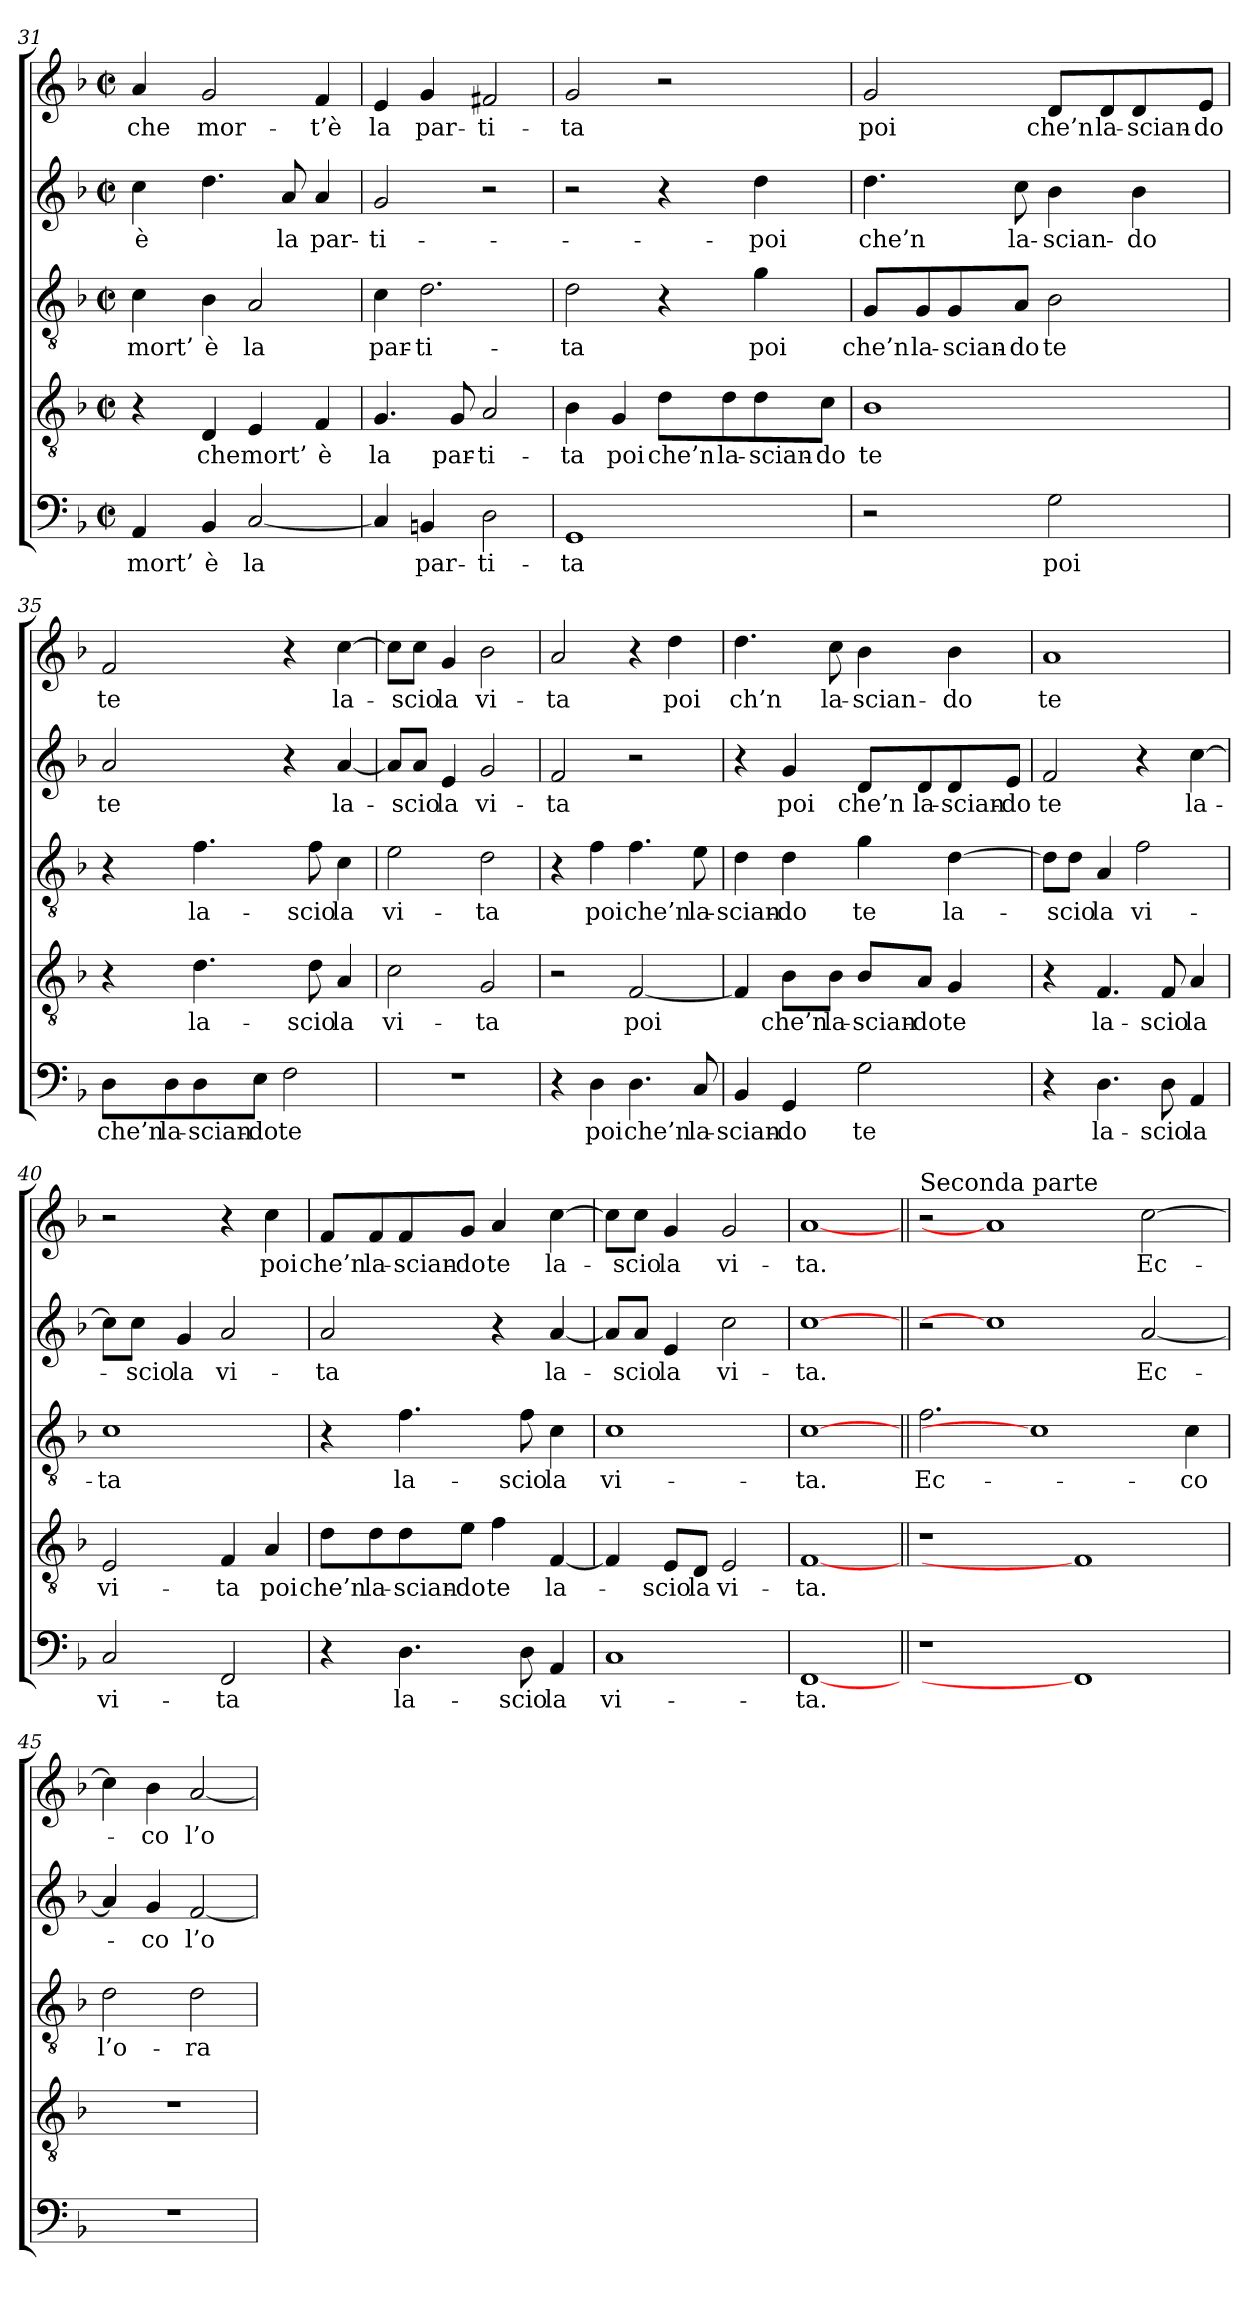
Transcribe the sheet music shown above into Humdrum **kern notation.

**kern	**text	**kern	**text	**kern	**text	**kern	**text	**kern	**text
*part5	*part5	*part4	*part4	*part3	*part3	*part2	*part2	*part1	*part1
*staff5	*staff5	*staff4	*staff4	*staff3	*staff3	*staff2	*staff2	*staff1	*staff1
!!LO:LB:g=z
*clefF4	*	*clefGv2	*	*clefGv2	*	*clefG2	*	*clefG2	*
*k[b-]	*	*k[b-]	*	*k[b-]	*	*k[b-]	*	*k[b-]	*
*F:	*	*F:	*	*F:	*	*F:	*	*F:	*
*M2/2	*	*M2/2	*	*M2/2	*	*M2/2	*	*M2/2	*
*met(c|)	*	*met(c|)	*	*met(c|)	*	*met(c|)	*	*met(c|)	*
=31	=31	=31	=31	=31	=31	=31	=31	=31	=31
!	!LO:LY:b	!	!	!	!LO:LY:b	!	!LO:LY:b	!	!LO:LY:b
4AA/	mort’	4r	.	4c\	mort’	4cc\	è	4a/	che
!	!LO:LY:b	!	!LO:LY:b	!	!LO:LY:b	!	!	!	!LO:LY:b
4BB-/	è	4D/	che	4B-\	è	4.dd\	.	2g/	mor-
!	!LO:LY:b	!	!LO:LY:b	!	!LO:LY:b	!	!	!	!
[2C/	la	4E/	mort’	2A/	la	.	.	.	.
!	!	!	!	!	!	!	!LO:LY:b	!	!
.	.	.	.	.	.	8a/	la	.	.
!	!	!	!LO:LY:b	!	!	!	!LO:LY:b	!	!LO:LY:b
.	.	4F/	è	.	.	4a/	par-	4f/	-t’è
=32	=32	=32	=32	=32	=32	=32	=32	=32	=32
!	!	!	!LO:LY:b	!	!LO:LY:b	!	!LO:LY:b	!	!LO:LY:b
4C/]	.	4.G/	la	4c\	par-	2g/	-ti-	4e/	la
!	!LO:LY:b	!	!	!	!LO:LY:b	!	!	!	!LO:LY:b
4BBn/	par-	.	.	2.d\	-ti-	.	.	4g/	par-
!	!	!	!LO:LY:b	!	!	!	!	!	!
.	.	8G/	par-	.	.	.	.	.	.
!	!LO:LY:b	!	!LO:LY:b	!	!	!	!LO:LY:b	!	!LO:LY:b
2D\	-ti-	2A/	-ti-	.	.	2r	-ta	2f#X/	-ti-
=33	=33	=33	=33	=33	=33	=33	=33	=33	=33
!	!LO:LY:b	!	!LO:LY:b	!	!LO:LY:b	!	!	!	!LO:LY:b
1GG	-ta	4B-\	-ta	2d\	-ta	2r	.	2g/	-ta
!	!	!	!LO:LY:b	!	!	!	!	!	!
.	.	4G/	poi	.	.	.	.	.	.
!	!	!	!LO:LY:b	!	!	!	!	!	!
.	.	8d\L	che’n	4r	.	4r	.	2r	.
!	!	!	!LO:LY:b	!	!	!	!	!	!
.	.	8d\	la-	.	.	.	.	.	.
!	!	!	!LO:LY:b	!	!LO:LY:b	!	!LO:LY:b	!	!
.	.	8d\	-scian-	4g\	poi	4dd\	poi	.	.
!	!	!	!LO:LY:b	!	!	!	!	!	!
.	.	8c\J	-do	.	.	.	.	.	.
=34	=34	=34	=34	=34	=34	=34	=34	=34	=34
!	!	!	!LO:LY:b	!	!LO:LY:b	!	!LO:LY:b	!	!LO:LY:b
2r	.	1B-	te	8G/L	che’n	4.dd\	che’n	2g/	poi
!	!	!	!	!	!LO:LY:b	!	!	!	!
.	.	.	.	8G/	la-	.	.	.	.
!	!	!	!	!	!LO:LY:b	!	!	!	!
.	.	.	.	8G/	-scian-	.	.	.	.
!	!	!	!	!	!LO:LY:b	!	!LO:LY:b	!	!
.	.	.	.	8A/J	-do	8cc\	la-	.	.
!	!LO:LY:b	!	!	!	!LO:LY:b	!	!LO:LY:b	!	!LO:LY:b
2G\	poi	.	.	2B-\	te	4b-\	-scian-	8d/L	che’n
!	!	!	!	!	!	!	!	!	!LO:LY:b
.	.	.	.	.	.	.	.	8d/	la-
!	!	!	!	!	!	!	!LO:LY:b	!	!LO:LY:b
.	.	.	.	.	.	4b-\	-do	8d/	-scian-
!	!	!	!	!	!	!	!	!	!LO:LY:b
.	.	.	.	.	.	.	.	8e/J	-do
=35	=35	=35	=35	=35	=35	=35	=35	=35	=35
!	!LO:LY:b	!	!	!	!	!	!LO:LY:b	!	!LO:LY:b
8D\L	che’n	4r	.	4r	.	2a/	te	2f/	te
!	!LO:LY:b	!	!	!	!	!	!	!	!
8D\	la-	.	.	.	.	.	.	.	.
!	!LO:LY:b	!	!LO:LY:b	!	!LO:LY:b	!	!	!	!
8D\	-scian-	4.d\	la-	4.f\	la-	.	.	.	.
!	!LO:LY:b	!	!	!	!	!	!	!	!
8E\J	-do	.	.	.	.	.	.	.	.
!	!LO:LY:b	!	!	!	!	!	!	!	!
2F\	te	.	.	.	.	4r	.	4r	.
!	!	!	!LO:LY:b	!	!LO:LY:b	!	!	!	!
.	.	8d\	-scio	8f\	-scio	.	.	.	.
!	!	!	!LO:LY:b	!	!LO:LY:b	!	!LO:LY:b	!	!LO:LY:b
.	.	4A/	la	4c\	la	[4a/	la-	[4cc\	la-
=36	=36	=36	=36	=36	=36	=36	=36	=36	=36
!	!	!	!LO:LY:b	!	!LO:LY:b	!	!	!	!
1r	.	2c\	vi-	2e\	vi-	8a/L]	.	8cc\L]	.
!	!	!	!	!	!	!	!LO:LY:b	!	!LO:LY:b
.	.	.	.	.	.	8a/J	-scio	8cc\J	-scio
!	!	!	!	!	!	!	!LO:LY:b	!	!LO:LY:b
.	.	.	.	.	.	4e/	la	4g/	la
!	!	!	!LO:LY:b	!	!LO:LY:b	!	!LO:LY:b	!	!LO:LY:b
.	.	2G/	-ta	2d\	-ta	2g/	vi-	2b-\	vi-
!!LO:LB:g=z
=37	=37	=37	=37	=37	=37	=37	=37	=37	=37
!	!	!	!	!	!	!	!LO:LY:b	!	!LO:LY:b
4r	.	2r	.	4r	.	2f/	-ta	2a/	-ta
!	!LO:LY:b	!	!	!	!LO:LY:b	!	!	!	!
4D\	poi	.	.	4f\	poi	.	.	.	.
!	!LO:LY:b	!	!LO:LY:b	!	!LO:LY:b	!	!	!	!
4.D\	che’n	[2F/	poi	4.f\	che’n	2r	.	4r	.
!	!	!	!	!	!	!	!	!	!LO:LY:b
.	.	.	.	.	.	.	.	4dd\	poi
!	!LO:LY:b	!	!	!	!LO:LY:b	!	!	!	!
8C/	la-	.	.	8e\	la-	.	.	.	.
=38	=38	=38	=38	=38	=38	=38	=38	=38	=38
!	!LO:LY:b	!	!	!	!LO:LY:b	!	!	!	!LO:LY:b
4BB-/	-scian-	4F/]	.	4d\	-scian-	4r	.	4.dd\	ch’n
!	!LO:LY:b	!	!LO:LY:b	!	!LO:LY:b	!	!LO:LY:b	!	!
4GG/	-do	8B-\L	che’n	4d\	-do	4g/	poi	.	.
!	!	!	!LO:LY:b	!	!	!	!	!	!LO:LY:b
.	.	8B-\J	la-	.	.	.	.	8cc\	la-
!	!LO:LY:b	!	!LO:LY:b	!	!LO:LY:b	!	!LO:LY:b	!	!LO:LY:b
2G\	te	8B-/L	-scian-	4g\	te	8d/L	che’n	4b-\	-scian-
!	!	!	!LO:LY:b	!	!	!	!LO:LY:b	!	!
.	.	8A/J	-do	.	.	8d/	la-	.	.
!	!	!	!LO:LY:b	!	!LO:LY:b	!	!LO:LY:b	!	!LO:LY:b
.	.	4G/	te	[4d\	la-	8d/	-scian-	4b-\	-do
!	!	!	!	!	!	!	!LO:LY:b	!	!
.	.	.	.	.	.	8e/J	-do	.	.
=39	=39	=39	=39	=39	=39	=39	=39	=39	=39
!	!	!	!	!	!	!	!LO:LY:b	!	!LO:LY:b
4r	.	4r	.	8d\L]	.	2f/	te	1a	te
!	!	!	!	!	!LO:LY:b	!	!	!	!
.	.	.	.	8d\J	-scio	.	.	.	.
!	!LO:LY:b	!	!LO:LY:b	!	!LO:LY:b	!	!	!	!
4.D\	la-	4.F/	la-	4A/	la	.	.	.	.
!	!	!	!	!	!LO:LY:b	!	!	!	!
.	.	.	.	2f\	vi-	4r	.	.	.
!	!LO:LY:b	!	!LO:LY:b	!	!	!	!	!	!
8D\	-scio	8F/	-scio	.	.	.	.	.	.
!	!LO:LY:b	!	!LO:LY:b	!	!	!	!LO:LY:b	!	!
4AA/	la	4A/	la	.	.	[4cc\	la-	.	.
=40	=40	=40	=40	=40	=40	=40	=40	=40	=40
!	!LO:LY:b	!	!LO:LY:b	!	!LO:LY:b	!	!	!	!
2C/	vi-	2E/	vi-	1c	-ta	8cc\L]	.	2r	.
!	!	!	!	!	!	!	!LO:LY:b	!	!
.	.	.	.	.	.	8cc\J	-scio	.	.
!	!	!	!	!	!	!	!LO:LY:b	!	!
.	.	.	.	.	.	4g/	la	.	.
!	!LO:LY:b	!	!LO:LY:b	!	!	!	!LO:LY:b	!	!
2FF/	-ta	4F/	-ta	.	.	2a/	vi-	4r	.
!	!	!	!LO:LY:b	!	!	!	!	!	!LO:LY:b
.	.	4A/	poi	.	.	.	.	4cc\	poi
=41	=41	=41	=41	=41	=41	=41	=41	=41	=41
!	!	!	!LO:LY:b	!	!	!	!LO:LY:b	!	!LO:LY:b
4r	.	8d\L	che’n	4r	.	2a/	-ta	8f/L	che’n
!	!	!	!LO:LY:b	!	!	!	!	!	!LO:LY:b
.	.	8d\	la-	.	.	.	.	8f/	la-
!	!LO:LY:b	!	!LO:LY:b	!	!LO:LY:b	!	!	!	!LO:LY:b
4.D\	la-	8d\	-scian-	4.f\	la-	.	.	8f/	-scian-
!	!	!	!LO:LY:b	!	!	!	!	!	!LO:LY:b
.	.	8e\J	-do	.	.	.	.	8g/J	-do
!	!	!	!LO:LY:b	!	!	!	!	!	!LO:LY:b
.	.	4f\	te	.	.	4r	.	4a/	te
!	!LO:LY:b	!	!	!	!LO:LY:b	!	!	!	!
8D\	-scio	.	.	8f\	-scio	.	.	.	.
!	!LO:LY:b	!	!LO:LY:b	!	!LO:LY:b	!	!LO:LY:b	!	!LO:LY:b
4AA/	la	[4F/	la-	4c\	la	[4a/	la-	[4cc\	la-
=42	=42	=42	=42	=42	=42	=42	=42	=42	=42
!	!LO:LY:b	!	!	!	!LO:LY:b	!	!	!	!
1C	vi-	4F/]	.	1c	vi-	8a/L]	.	8cc\L]	.
!	!	!	!	!	!	!	!LO:LY:b	!	!LO:LY:b
.	.	.	.	.	.	8a/J	-scio	8cc\J	-scio
!	!	!	!LO:LY:b	!	!	!	!LO:LY:b	!	!LO:LY:b
.	.	8E/L	-scio	.	.	4e/	la	4g/	la
!	!	!	!LO:LY:b	!	!	!	!	!	!
.	.	8D/J	la	.	.	.	.	.	.
!	!	!	!LO:LY:b	!	!	!	!LO:LY:b	!	!LO:LY:b
.	.	2E/	vi-	.	.	2cc\	vi-	2g/	vi-
!!LO:LB:g=z
=43	=43	=43	=43	=43	=43	=43	=43	=43	=43
!	!LO:LY:b	!	!LO:LY:b	!	!LO:LY:b	!	!LO:LY:b	!	!LO:LY:b
[1FF	-ta.	[1F	-ta.	[1c	-ta.	[1cc	-ta.	[1a	-ta.
=44||	=44||	=44||	=44||	=44||	=44||	=44||	=44||	=44||	=44||
!	!	!	!	!	!	!	!	!LO:TX:a:t=Seconda parte	!
!	!	!	!	!	!LO:LY:b	!	!	!	!
1r	.	1r	.	2.f\	Ec-	2r	.	2r	.
.	.	.	.	.	.	1cc]	.	1a]	.
.	.	.	.	1c]	.	.	.	.	.
1FF]	.	1F]	.	.	.	.	.	.	.
!	!	!	!	!	!	!	!LO:LY:b	!	!LO:LY:b
.	.	.	.	.	.	[2a/	Ec-	[2cc\	Ec-
!	!	!	!	!	!LO:LY:b	!	!	!	!
.	.	.	.	4c\	-co	.	.	.	.
=45	=45	=45	=45	=45	=45	=45	=45	=45	=45
!	!	!	!	!	!LO:LY:b	!	!	!	!
1r	.	1r	.	2d\	l’o-	4a/]	.	4cc\]	.
!	!	!	!	!	!	!	!LO:LY:b	!	!LO:LY:b
.	.	.	.	.	.	4g/	-co	4b-\	-co
!	!	!	!	!	!LO:LY:b	!	!LO:LY:b	!	!LO:LY:b
.	.	.	.	2d\	-ra	[2f/	l’o-	[2a/	l’o-
=	=	=	=	=	=	=	=	=	=
*-	*-	*-	*-	*-	*-	*-	*-	*-	*-
